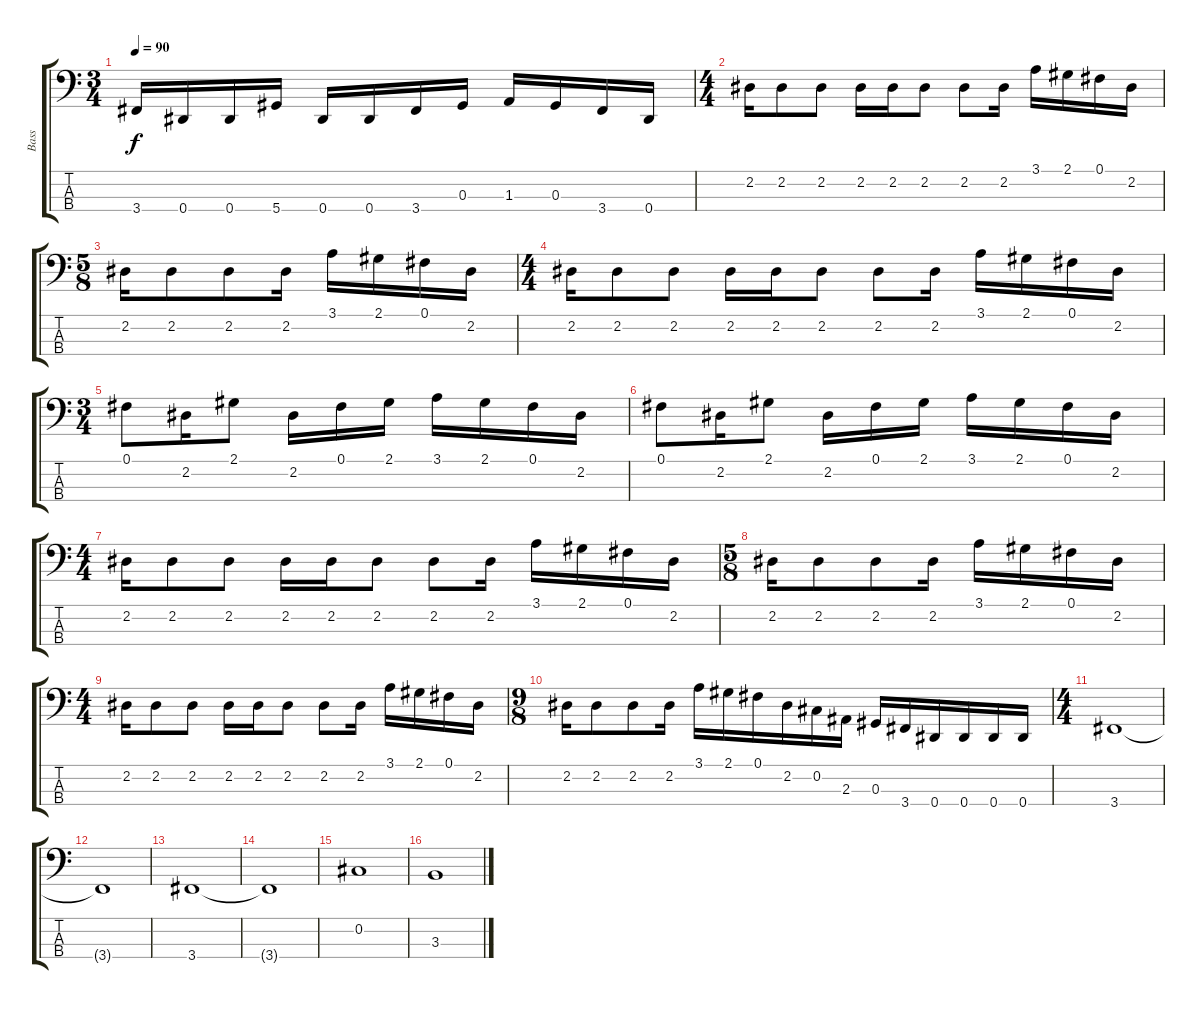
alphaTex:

\track ("Bass" "Bass") {instrument electricbassfinger}
\staff {score tabs}
\tuning (Gb2 Db2 Ab1 Eb1) {hide}
\ts (3 4)
\tempo 90
\clef f4
\ks c
3.4.16{dy f} 0.4.16 0.4.16 5.4.16 0.4.16 0.4.16 3.4.16 0.3.16 1.3.16 0.3.16 3.4.16 0.4.16 |
\ts (4 4)
2.2.16 2.2.8 2.2.8 2.2.16 2.2.16 2.2.8 2.2.8 2.2.16 3.1.16 2.1.16 0.1.16 2.2.16 |
\ts (5 8)
2.2.16 2.2.8 2.2.8 2.2.16 3.1.16 2.1.16 0.1.16 2.2.16 |
\ts (4 4)
2.2.16 2.2.8 2.2.8 2.2.16 2.2.16 2.2.8 2.2.8 2.2.16 3.1.16 2.1.16 0.1.16 2.2.16 |
\ts (3 4)
0.1.8 2.2.16 2.1.8 2.2.16 0.1.16 2.1.16 3.1.16 2.1.16 0.1.16 2.2.16 |
0.1.8 2.2.16 2.1.8 2.2.16 0.1.16 2.1.16 3.1.16 2.1.16 0.1.16 2.2.16 |
\ts (4 4)
2.2.16 2.2.8 2.2.8 2.2.16 2.2.16 2.2.8 2.2.8 2.2.16 3.1.16 2.1.16 0.1.16 2.2.16 |
\ts (5 8)
2.2.16 2.2.8 2.2.8 2.2.16 3.1.16 2.1.16 0.1.16 2.2.16 |
\ts (4 4)
2.2.16 2.2.8 2.2.8 2.2.16 2.2.16 2.2.8 2.2.8 2.2.16 3.1.16 2.1.16 0.1.16 2.2.16 |
\ts (9 8)
2.2.16 2.2.8 2.2.8 2.2.16 3.1.16 2.1.16 0.1.16 2.2.16 0.2.16 2.3.16 0.3.16 3.4.16 0.4.16 0.4.16 0.4.16 0.4.16 |
\ts (4 4)
3.4.1 |
3.4{t}.1 |
3.4.1 |
3.4{t}.1 |
0.2.1 |
3.3.1
